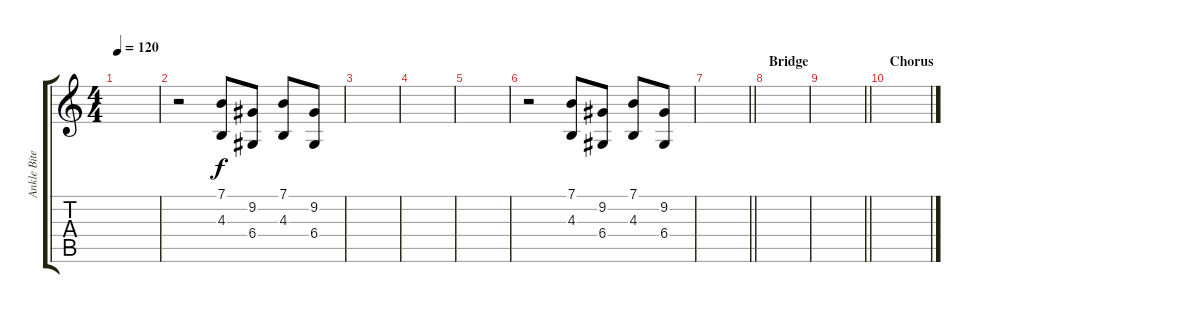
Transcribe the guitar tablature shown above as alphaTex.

\track ("Ankle Biters!" "Ankle Bite") {instrument choiraahs}
\staff {score tabs}
\tuning (E4 B3 G3 D3 A2 E2) {hide}
\ts (4 4)
\tempo 120
\clef g2
\ks c
|
r.2 (7.1 4.3).8 (9.2 6.4).8 (7.1 4.3).8 (9.2 6.4).8 |
|
|
|
r.2 (7.1 4.3).8 (9.2 6.4).8 (7.1 4.3).8 (9.2 6.4).8 |
\barLineRight lightlight
|
\section ("" "Bridge")
|
\barLineRight lightlight
|
\section ("" "Chorus")
